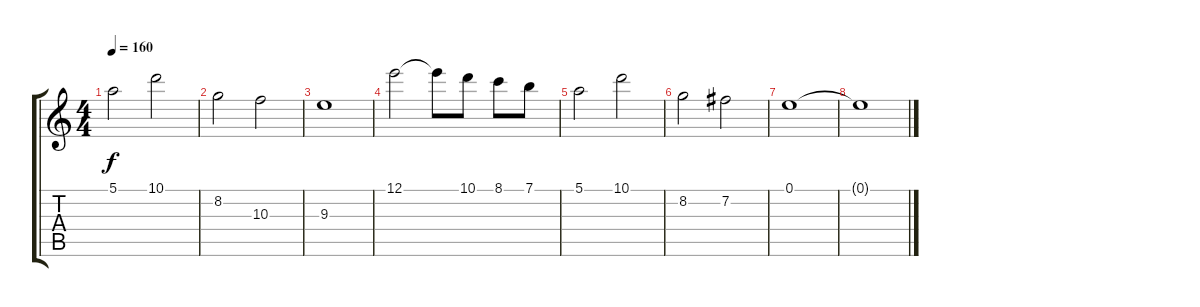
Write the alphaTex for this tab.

\track "" {instrument overdrivenguitar}
\staff {score tabs}
\tuning (E4 B3 G3 D3 A2 E2) {hide}
\ts (4 4)
\tempo 160
\clef g2
\ks c
5.1.2{dy f} 10.1.2 |
8.2.2 10.3.2 |
9.3.1 |
12.1.2 12.1{t}.8 10.1.8 8.1.8 7.1.8 |
5.1.2 10.1.2 |
8.2.2 7.2.2 |
0.1.1 |
0.1{t}.1
